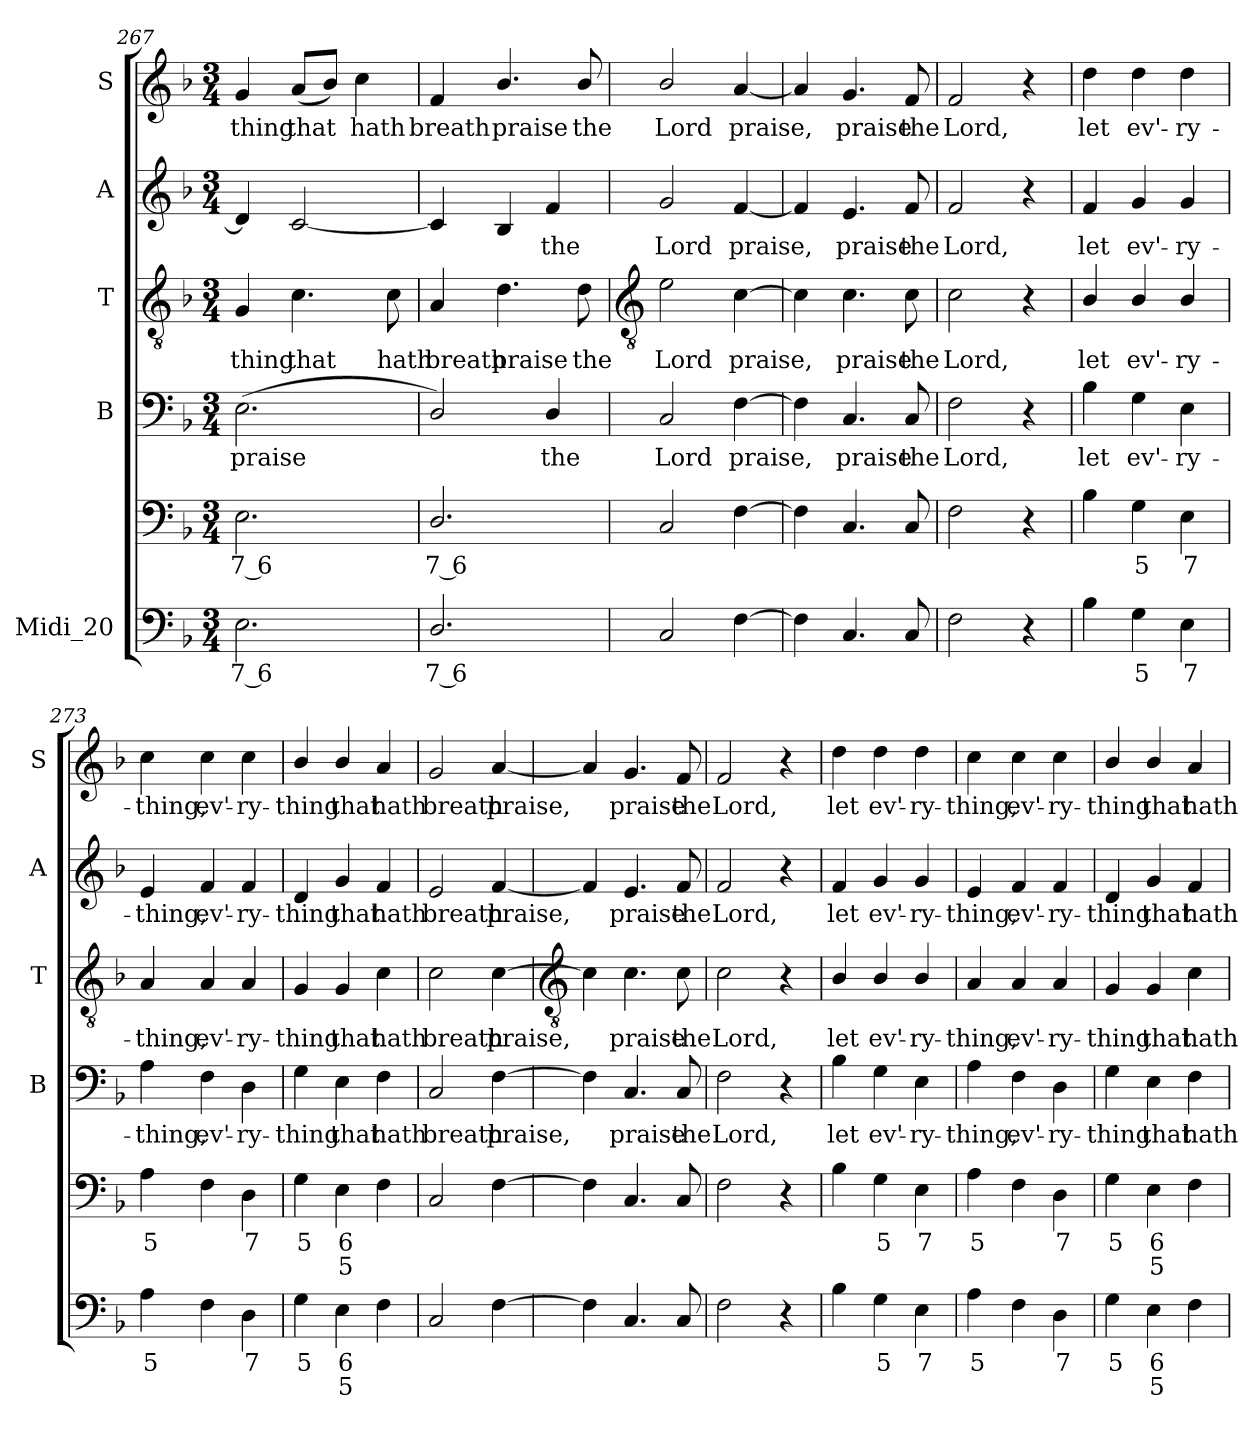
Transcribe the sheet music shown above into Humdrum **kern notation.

**kern	**text	**text	**kern	**text	**text	**kern	**text	**kern	**text	**kern	**text	**kern	**text
*part5	*part5	*part5	*part5	*part5	*part5	*part4	*part4	*part3	*part3	*part2	*part2	*part1	*part1
*staff6	*staff6	*staff6	*staff5	*staff5	*staff5	*staff4	*staff4	*staff3	*staff3	*staff2	*staff2	*staff1	*staff1
*I"Midi_20	*	*	*	*	*	*I"B	*	*I"T	*	*I"A	*	*I"S	*
*	*	*	*	*	*	*I'B	*	*I'T	*	*I'A	*	*I'S	*
*clefF4	*	*	*clefF4	*	*	*clefF4	*	*clefGv2	*	*clefG2	*	*clefG2	*
*k[b-]	*	*	*k[b-]	*	*	*k[b-]	*	*k[b-]	*	*k[b-]	*	*k[b-]	*
*F:	*	*	*F:	*	*	*F:	*	*F:	*	*F:	*	*F:	*
*M3/4	*	*	*M3/4	*	*	*M3/4	*	*M3/4	*	*M3/4	*	*M3/4	*
=267	=267	=267	=267	=267	=267	=267	=267	=267	=267	=267	=267	=267	=267
!	!LO:LY:b	!	!	!LO:LY:b	!	!	!LO:LY:b	!	!LO:LY:b	!	!	!	!LO:LY:b
2.E	7 6	.	2.E	7 6	.	(<2.E	praise	4G	-thing	4d]	.	4g	-thing
!	!	!	!	!	!	!	!	!	!LO:LY:b	!	!	!	!LO:LY:b
.	.	.	.	.	.	.	.	4.c	that	[2c	.	(<8aL	that
.	.	.	.	.	.	.	.	.	.	.	.	8b-J)	.
!	!	!	!	!	!	!	!	!	!	!	!	!	!LO:LY:b
.	.	.	.	.	.	.	.	.	.	.	.	4cc	hath
!	!	!	!	!	!	!	!	!	!LO:LY:b	!	!	!	!
.	.	.	.	.	.	.	.	8c	hath	.	.	.	.
=268	=268	=268	=268	=268	=268	=268	=268	=268	=268	=268	=268	=268	=268
!	!LO:LY:b	!	!	!LO:LY:b	!	!	!	!	!LO:LY:b	!	!	!	!LO:LY:b
2.D/	7 6	.	2.D/	7 6	.	2D/)	.	4A	breath	4c]	.	4f	breath
!	!	!	!	!	!	!	!	!	!LO:LY:b	!	!	!	!LO:LY:b
.	.	.	.	.	.	.	.	4.d	praise	4B-	.	4.b-/	praise
!	!	!	!	!	!	!	!LO:LY:b	!	!	!	!LO:LY:b	!	!
.	.	.	.	.	.	4D/	the	.	.	4f	the	.	.
!	!	!	!	!	!	!	!	!	!LO:LY:b	!	!	!	!LO:LY:b
.	.	.	.	.	.	.	.	8d	the	.	.	8b-/	the
!!LO:LB:g=z
=269	=269	=269	=269	=269	=269	=269	=269	=269	=269	=269	=269	=269	=269
*	*	*	*	*	*	*	*	*clefGv2	*	*	*	*	*
!	!	!	!	!	!	!	!LO:LY:b	!	!LO:LY:b	!	!LO:LY:b	!	!LO:LY:b
2C	.	.	2C	.	.	2C	Lord	2e	Lord	2g	Lord	2b-/	Lord
!	!	!	!	!	!	!	!LO:LY:b	!	!LO:LY:b	!	!LO:LY:b	!	!LO:LY:b
[4F	.	.	[4F	.	.	[4F	praise,	[4c	praise,	[4f	praise,	[4a	praise,
=270	=270	=270	=270	=270	=270	=270	=270	=270	=270	=270	=270	=270	=270
4F]	.	.	4F]	.	.	4F]	.	4c]	.	4f]	.	4a]	.
!	!	!	!	!	!	!	!LO:LY:b	!	!LO:LY:b	!	!LO:LY:b	!	!LO:LY:b
4.C	.	.	4.C	.	.	4.C	praise	4.c	praise	4.e	praise	4.g	praise
!	!	!	!	!	!	!	!LO:LY:b	!	!LO:LY:b	!	!LO:LY:b	!	!LO:LY:b
8C	.	.	8C	.	.	8C	the	8c	the	8f	the	8f	the
=271	=271	=271	=271	=271	=271	=271	=271	=271	=271	=271	=271	=271	=271
!	!	!	!	!	!	!	!LO:LY:b	!	!LO:LY:b	!	!LO:LY:b	!	!LO:LY:b
2F	.	.	2F	.	.	2F	Lord,	2c	Lord,	2f	Lord,	2f	Lord,
4r	.	.	4r	.	.	4r	.	4r	.	4r	.	4r	.
=272	=272	=272	=272	=272	=272	=272	=272	=272	=272	=272	=272	=272	=272
!	!	!	!	!	!	!	!LO:LY:b	!	!LO:LY:b	!	!LO:LY:b	!	!LO:LY:b
4B-	.	.	4B-	.	.	4B-	let	4B-/	let	4f	let	4dd	let
!	!LO:LY:b	!	!	!LO:LY:b	!	!	!LO:LY:b	!	!LO:LY:b	!	!LO:LY:b	!	!LO:LY:b
4G	5	.	4G	5	.	4G	ev'-	4B-/	ev'-	4g	ev'-	4dd	ev'-
!	!LO:LY:b	!	!	!LO:LY:b	!	!	!LO:LY:b	!	!LO:LY:b	!	!LO:LY:b	!	!LO:LY:b
4E	7	.	4E	7	.	4E	-ry-	4B-/	-ry-	4g	-ry-	4dd	-ry-
=273	=273	=273	=273	=273	=273	=273	=273	=273	=273	=273	=273	=273	=273
!	!LO:LY:b	!	!	!LO:LY:b	!	!	!LO:LY:b	!	!LO:LY:b	!	!LO:LY:b	!	!LO:LY:b
4A	5	.	4A	5	.	4A	-thing,	4A	-thing,	4e	-thing,	4cc	-thing,
!	!	!	!	!	!	!	!LO:LY:b	!	!LO:LY:b	!	!LO:LY:b	!	!LO:LY:b
4F	.	.	4F	.	.	4F	ev'-	4A	ev'-	4f	ev'-	4cc	ev'-
!	!LO:LY:b	!	!	!LO:LY:b	!	!	!LO:LY:b	!	!LO:LY:b	!	!LO:LY:b	!	!LO:LY:b
4D	7	.	4D	7	.	4D	-ry-	4A	-ry-	4f	-ry-	4cc	-ry-
=274	=274	=274	=274	=274	=274	=274	=274	=274	=274	=274	=274	=274	=274
!	!LO:LY:b	!	!	!LO:LY:b	!	!	!LO:LY:b	!	!LO:LY:b	!	!LO:LY:b	!	!LO:LY:b
4G	5	.	4G	5	.	4G	-thing	4G	-thing	4d	-thing	4b-/	-thing
!	!LO:LY:b	!LO:LY:b	!	!LO:LY:b	!LO:LY:b	!	!LO:LY:b	!	!LO:LY:b	!	!LO:LY:b	!	!LO:LY:b
4E	6	5	4E	6	5	4E	that	4G	that	4g	that	4b-/	that
!	!	!	!	!	!	!	!LO:LY:b	!	!LO:LY:b	!	!LO:LY:b	!	!LO:LY:b
4F	.	.	4F	.	.	4F	hath	4c	hath	4f	hath	4a	hath
=275	=275	=275	=275	=275	=275	=275	=275	=275	=275	=275	=275	=275	=275
!	!	!	!	!	!	!	!LO:LY:b	!	!LO:LY:b	!	!LO:LY:b	!	!LO:LY:b
2C	.	.	2C	.	.	2C	breath	2c	breath	2e	breath	2g	breath
!	!	!	!	!	!	!	!LO:LY:b	!	!LO:LY:b	!	!LO:LY:b	!	!LO:LY:b
[4F	.	.	[4F	.	.	[4F	praise,	[4c	praise,	[4f	praise,	[4a	praise,
!!LO:LB:g=z
=276	=276	=276	=276	=276	=276	=276	=276	=276	=276	=276	=276	=276	=276
*	*	*	*	*	*	*	*	*clefGv2	*	*	*	*	*
4F]	.	.	4F]	.	.	4F]	.	4c]	.	4f]	.	4a]	.
!	!	!	!	!	!	!	!LO:LY:b	!	!LO:LY:b	!	!LO:LY:b	!	!LO:LY:b
4.C	.	.	4.C	.	.	4.C	praise	4.c	praise	4.e	praise	4.g	praise
!	!	!	!	!	!	!	!LO:LY:b	!	!LO:LY:b	!	!LO:LY:b	!	!LO:LY:b
8C	.	.	8C	.	.	8C	the	8c	the	8f	the	8f	the
=277	=277	=277	=277	=277	=277	=277	=277	=277	=277	=277	=277	=277	=277
!	!	!	!	!	!	!	!LO:LY:b	!	!LO:LY:b	!	!LO:LY:b	!	!LO:LY:b
2F	.	.	2F	.	.	2F	Lord,	2c	Lord,	2f	Lord,	2f	Lord,
4r	.	.	4r	.	.	4r	.	4r	.	4r	.	4r	.
=278	=278	=278	=278	=278	=278	=278	=278	=278	=278	=278	=278	=278	=278
!	!	!	!	!	!	!	!LO:LY:b	!	!LO:LY:b	!	!LO:LY:b	!	!LO:LY:b
4B-	.	.	4B-	.	.	4B-	let	4B-/	let	4f	let	4dd	let
!	!LO:LY:b	!	!	!LO:LY:b	!	!	!LO:LY:b	!	!LO:LY:b	!	!LO:LY:b	!	!LO:LY:b
4G	5	.	4G	5	.	4G	ev'-	4B-/	ev'-	4g	ev'-	4dd	ev'-
!	!LO:LY:b	!	!	!LO:LY:b	!	!	!LO:LY:b	!	!LO:LY:b	!	!LO:LY:b	!	!LO:LY:b
4E	7	.	4E	7	.	4E	-ry-	4B-/	-ry-	4g	-ry-	4dd	-ry-
=279	=279	=279	=279	=279	=279	=279	=279	=279	=279	=279	=279	=279	=279
!	!LO:LY:b	!	!	!LO:LY:b	!	!	!LO:LY:b	!	!LO:LY:b	!	!LO:LY:b	!	!LO:LY:b
4A	5	.	4A	5	.	4A	-thing,	4A	-thing,	4e	-thing,	4cc	-thing,
!	!	!	!	!	!	!	!LO:LY:b	!	!LO:LY:b	!	!LO:LY:b	!	!LO:LY:b
4F	.	.	4F	.	.	4F	ev'-	4A	ev'-	4f	ev'-	4cc	ev'-
!	!LO:LY:b	!	!	!LO:LY:b	!	!	!LO:LY:b	!	!LO:LY:b	!	!LO:LY:b	!	!LO:LY:b
4D	7	.	4D	7	.	4D	-ry-	4A	-ry-	4f	-ry-	4cc	-ry-
=280	=280	=280	=280	=280	=280	=280	=280	=280	=280	=280	=280	=280	=280
!	!LO:LY:b	!	!	!LO:LY:b	!	!	!LO:LY:b	!	!LO:LY:b	!	!LO:LY:b	!	!LO:LY:b
4G	5	.	4G	5	.	4G	-thing	4G	-thing	4d	-thing	4b-/	-thing
!	!LO:LY:b	!LO:LY:b	!	!LO:LY:b	!LO:LY:b	!	!LO:LY:b	!	!LO:LY:b	!	!LO:LY:b	!	!LO:LY:b
4E	6	5	4E	6	5	4E	that	4G	that	4g	that	4b-/	that
!	!	!	!	!	!	!	!LO:LY:b	!	!LO:LY:b	!	!LO:LY:b	!	!LO:LY:b
4F	.	.	4F	.	.	4F	hath	4c	hath	4f	hath	4a	hath
=	=	=	=	=	=	=	=	=	=	=	=	=	=
*-	*-	*-	*-	*-	*-	*-	*-	*-	*-	*-	*-	*-	*-
